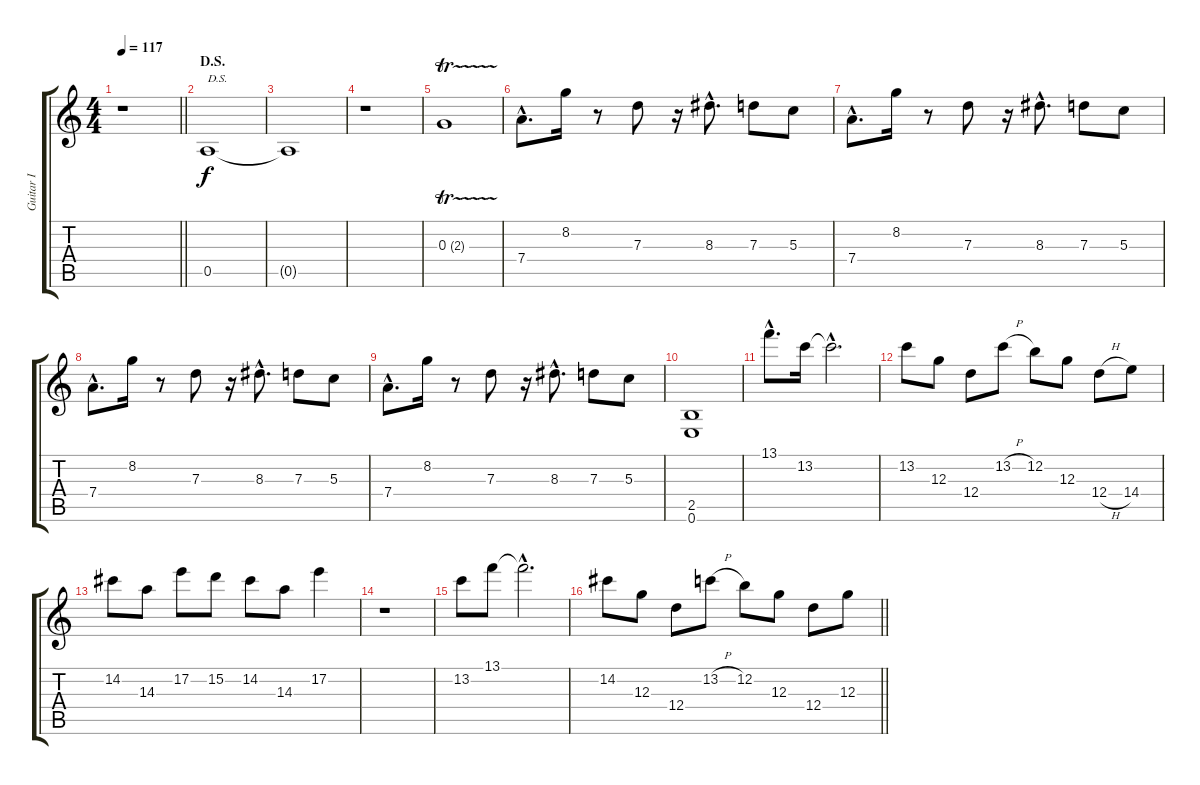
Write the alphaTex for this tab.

\track ("Guitar I" "Guitar I") {instrument overdrivenguitar}
\staff {score tabs}
\tuning (E4 B3 G3 D3 A2 E2) {hide}
\ts (4 4)
\tempo 117
\clef g2
\barLineRight lightlight
\ks c
r.1{dy f} |
\section ("" "D.S.")
0.5.1{txt "D.S."} |
0.5{t}.1 |
r.1 |
0.3{tr (2 32)}.1 |
7.4{hac}.8{d} 8.2.16 r.8 7.3.8 r.16 8.3{hac}.8{d} 7.3.8 5.3.8 |
7.4{hac}.8{d} 8.2.16 r.8 7.3.8 r.16 8.3{hac}.8{d} 7.3.8 5.3.8 |
7.4{hac}.8{d} 8.2.16 r.8 7.3.8 r.16 8.3{hac}.8{d} 7.3.8 5.3.8 |
7.4{hac}.8{d} 8.2.16 r.8 7.3.8 r.16 8.3{hac}.8{d} 7.3.8 5.3.8 |
(2.5 0.6).1 |
13.1{hac}.8{d} 13.2.16 13.2{hac t}.2{d} |
13.2.8 12.3.8 12.4.8 13.2{h}.8 12.2.8 12.3.8 12.4{h}.8 14.4.8 |
14.2.8 14.3.8 17.2.8 15.2.8 14.2.8 14.3.8 17.2.4 |
r.1 |
13.2.8 13.1.8 13.1{hac t}.2{d} |
\barLineRight lightlight
14.2.8 12.3.8 12.4.8 13.2{h}.8 12.2.8 12.3.8 12.4.8 12.3.8
